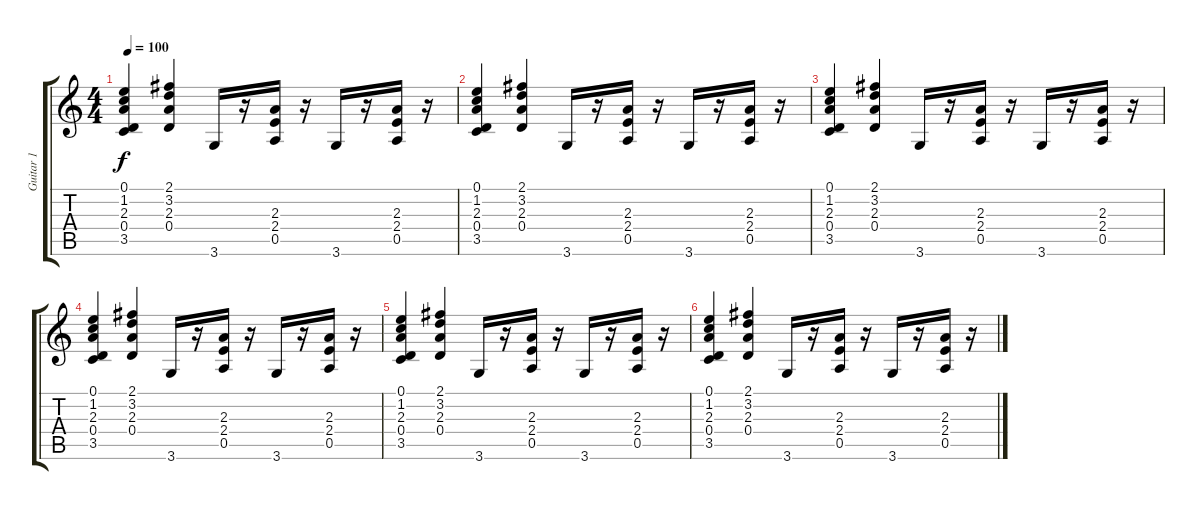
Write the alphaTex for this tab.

\track ("Guitar 1" "Guitar 1") {instrument acousticguitarsteel}
\staff {score tabs}
\tuning (E4 B3 G3 D3 A2 E2) {hide}
\ts (4 4)
\tempo 100
\clef g2
\ks c
(0.1 1.2 2.3 0.4 3.5).4{dy f} (2.1 3.2 2.3 0.4).4 3.6.16 r.16 (2.3 2.4 0.5).16 r.16 3.6.16 r.16 (2.3 2.4 0.5).16 r.16 |
(0.1 1.2 2.3 0.4 3.5).4 (2.1 3.2 2.3 0.4).4 3.6.16 r.16 (2.3 2.4 0.5).16 r.16 3.6.16 r.16 (2.3 2.4 0.5).16 r.16 |
(0.1 1.2 2.3 0.4 3.5).4 (2.1 3.2 2.3 0.4).4 3.6.16 r.16 (2.3 2.4 0.5).16 r.16 3.6.16 r.16 (2.3 2.4 0.5).16 r.16 |
(0.1 1.2 2.3 0.4 3.5).4 (2.1 3.2 2.3 0.4).4 3.6.16 r.16 (2.3 2.4 0.5).16 r.16 3.6.16 r.16 (2.3 2.4 0.5).16 r.16 |
(0.1 1.2 2.3 0.4 3.5).4 (2.1 3.2 2.3 0.4).4 3.6.16 r.16 (2.3 2.4 0.5).16 r.16 3.6.16 r.16 (2.3 2.4 0.5).16 r.16 |
(0.1 1.2 2.3 0.4 3.5).4 (2.1 3.2 2.3 0.4).4 3.6.16 r.16 (2.3 2.4 0.5).16 r.16 3.6.16 r.16 (2.3 2.4 0.5).16 r.16
